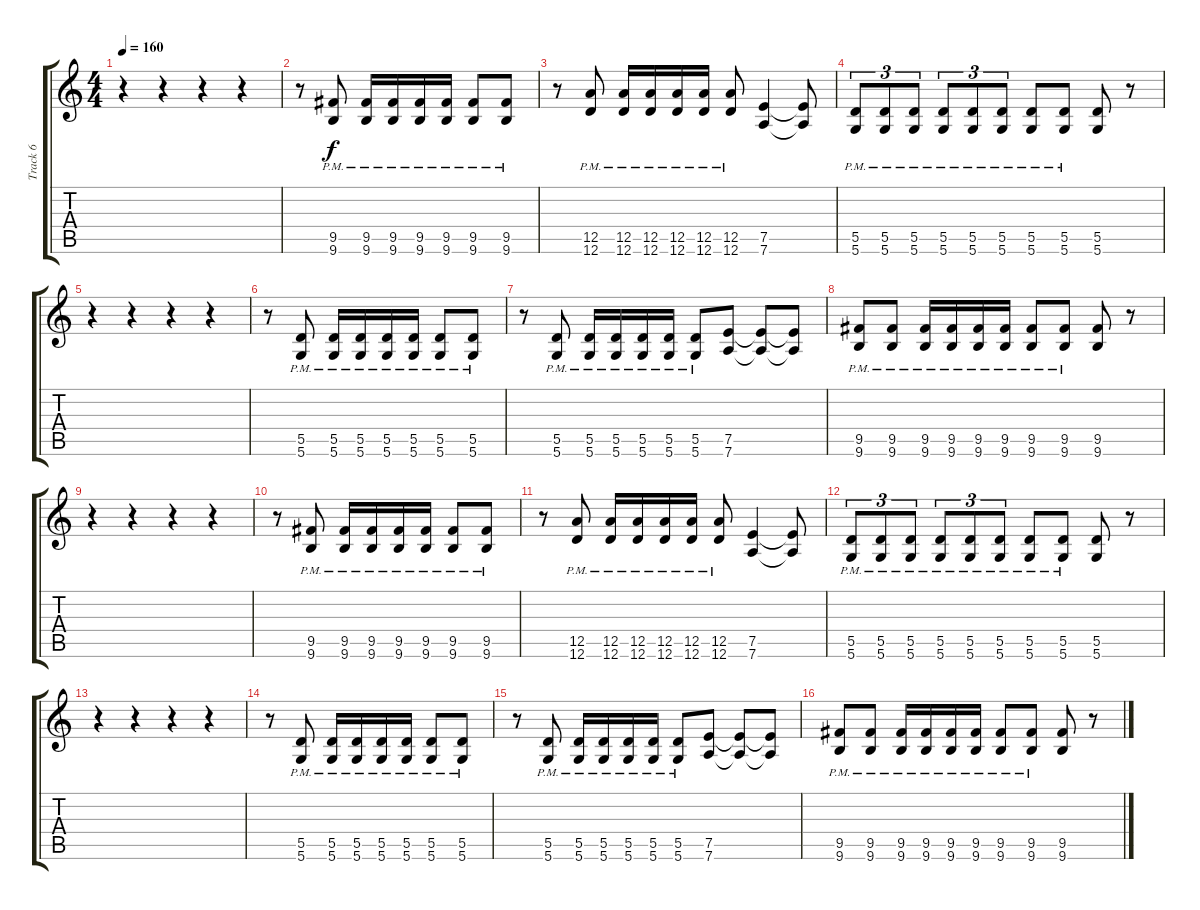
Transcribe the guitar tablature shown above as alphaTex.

\track ("Track 6" "Track 6") {instrument distortionguitar}
\staff {score tabs}
\tuning (E4 B3 G3 D3 A2 D2) {hide}
\ts (4 4)
\tempo 160
\clef g2
\ks c
r.4{dy f} r.4 r.4 r.4 |
r.8 (9.5{pm} 9.6{pm}).8 (9.5{pm} 9.6{pm}).16 (9.5{pm} 9.6{pm}).16 (9.5{pm} 9.6{pm}).16 (9.5{pm} 9.6{pm}).16 (9.5{pm} 9.6{pm}).8 (9.5{pm} 9.6{pm}).8 |
r.8 (12.5{pm} 12.6{pm}).8 (12.5{pm} 12.6{pm}).16 (12.5{pm} 12.6{pm}).16 (12.5{pm} 12.6{pm}).16 (12.5{pm} 12.6{pm}).16 (12.5{pm} 12.6{pm}).8 (7.5 7.6).4 (7.5{t} 7.6{t}).8 |
(5.5{pm} 5.6{pm}).8{tu (3 2)} (5.5{pm} 5.6{pm}).8{tu (3 2)} (5.5{pm} 5.6{pm}).8{tu (3 2)} (5.5{pm} 5.6{pm}).8{tu (3 2)} (5.5{pm} 5.6{pm}).8{tu (3 2)} (5.5{pm} 5.6{pm}).8{tu (3 2)} (5.5{pm} 5.6{pm}).8 (5.5{pm} 5.6{pm}).8 (5.5 5.6).8 r.8 |
r.4 r.4 r.4 r.4 |
r.8 (5.5{pm} 5.6{pm}).8 (5.5{pm} 5.6{pm}).16 (5.5{pm} 5.6{pm}).16 (5.5{pm} 5.6{pm}).16 (5.5{pm} 5.6{pm}).16 (5.5{pm} 5.6{pm}).8 (5.5{pm} 5.6{pm}).8 |
r.8 (5.5{pm} 5.6{pm}).8 (5.5{pm} 5.6{pm}).16 (5.5{pm} 5.6{pm}).16 (5.5{pm} 5.6{pm}).16 (5.5{pm} 5.6{pm}).16 (5.5{pm} 5.6{pm}).8 (7.5 7.6).8 (7.5{t} 7.6{t}).8 (7.5{t} 7.6{t}).8 |
(9.5{pm} 9.6{pm}).8 (9.5{pm} 9.6{pm}).8 (9.5{pm} 9.6{pm}).16 (9.5{pm} 9.6{pm}).16 (9.5{pm} 9.6{pm}).16 (9.5{pm} 9.6{pm}).16 (9.5{pm} 9.6{pm}).8 (9.5{pm} 9.6{pm}).8 (9.5 9.6).8 r.8 |
r.4 r.4 r.4 r.4 |
r.8 (9.5{pm} 9.6{pm}).8 (9.5{pm} 9.6{pm}).16 (9.5{pm} 9.6{pm}).16 (9.5{pm} 9.6{pm}).16 (9.5{pm} 9.6{pm}).16 (9.5{pm} 9.6{pm}).8 (9.5{pm} 9.6{pm}).8 |
r.8 (12.5{pm} 12.6{pm}).8 (12.5{pm} 12.6{pm}).16 (12.5{pm} 12.6{pm}).16 (12.5{pm} 12.6{pm}).16 (12.5{pm} 12.6{pm}).16 (12.5{pm} 12.6{pm}).8 (7.5 7.6).4 (7.5{t} 7.6{t}).8 |
(5.5{pm} 5.6{pm}).8{tu (3 2)} (5.5{pm} 5.6{pm}).8{tu (3 2)} (5.5{pm} 5.6{pm}).8{tu (3 2)} (5.5{pm} 5.6{pm}).8{tu (3 2)} (5.5{pm} 5.6{pm}).8{tu (3 2)} (5.5{pm} 5.6{pm}).8{tu (3 2)} (5.5{pm} 5.6{pm}).8 (5.5{pm} 5.6{pm}).8 (5.5 5.6).8 r.8 |
r.4 r.4 r.4 r.4 |
r.8 (5.5{pm} 5.6{pm}).8 (5.5{pm} 5.6{pm}).16 (5.5{pm} 5.6{pm}).16 (5.5{pm} 5.6{pm}).16 (5.5{pm} 5.6{pm}).16 (5.5{pm} 5.6{pm}).8 (5.5{pm} 5.6{pm}).8 |
r.8 (5.5{pm} 5.6{pm}).8 (5.5{pm} 5.6{pm}).16 (5.5{pm} 5.6{pm}).16 (5.5{pm} 5.6{pm}).16 (5.5{pm} 5.6{pm}).16 (5.5{pm} 5.6{pm}).8 (7.5 7.6).8 (7.5{t} 7.6{t}).8 (7.5{t} 7.6{t}).8 |
(9.5{pm} 9.6{pm}).8 (9.5{pm} 9.6{pm}).8 (9.5{pm} 9.6{pm}).16 (9.5{pm} 9.6{pm}).16 (9.5{pm} 9.6{pm}).16 (9.5{pm} 9.6{pm}).16 (9.5{pm} 9.6{pm}).8 (9.5{pm} 9.6{pm}).8 (9.5 9.6).8 r.8
